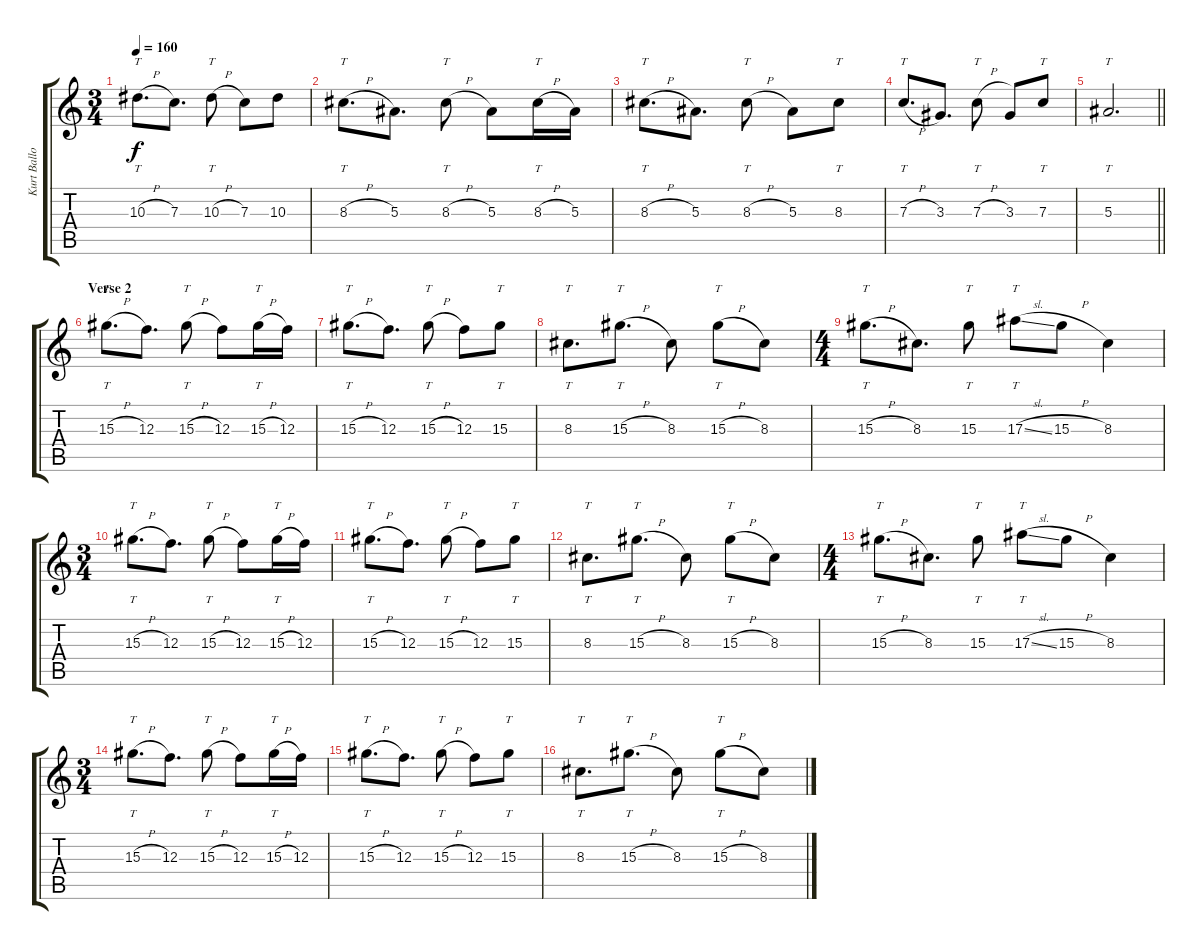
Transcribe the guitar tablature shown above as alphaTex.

\track ("Kurt Ballou" "Kurt Ballo") {instrument distortionguitar}
\staff {score tabs}
\tuning (D4 A3 F3 C3 G2 C2) {hide}
\ts (3 4)
\tempo 160
\clef g2
\ks c
10.3{h}.8{tt d dy f} 7.3.8{d} 10.3{h}.8{tt} 7.3.8 10.3.8 |
8.3{h}.8{tt d} 5.3.8{d} 8.3{h}.8{tt} 5.3.8 8.3{h}.16{tt} 5.3.16 |
8.3{h}.8{tt d} 5.3.8{d} 8.3{h}.8{tt} 5.3.8 8.3.8{tt} |
7.3{h}.8{tt d} 3.3.8{d} 7.3{h}.8{tt} 3.3.8 7.3.8{tt} |
\barLineRight lightlight
5.3.2{tt d} |
\section ("" "Verse 2")
15.3{h}.8{tt d} 12.3.8{d} 15.3{h}.8{tt} 12.3.8 15.3{h}.16{tt} 12.3.16 |
15.3{h}.8{tt d} 12.3.8{d} 15.3{h}.8{tt} 12.3.8 15.3.8{tt} |
8.3.8{tt d} 15.3{h}.8{tt d} 8.3.8 15.3{h}.8{tt} 8.3.8 |
\ts (4 4)
15.3{h}.8{tt d} 8.3.8{d} 15.3.8{tt} 17.3{sl}.8{tt} 15.3{h}.8 8.3.4 |
\ts (3 4)
15.3{h}.8{tt d} 12.3.8{d} 15.3{h}.8{tt} 12.3.8 15.3{h}.16{tt} 12.3.16 |
15.3{h}.8{tt d} 12.3.8{d} 15.3{h}.8{tt} 12.3.8 15.3.8{tt} |
8.3.8{tt d} 15.3{h}.8{tt d} 8.3.8 15.3{h}.8{tt} 8.3.8 |
\ts (4 4)
15.3{h}.8{tt d} 8.3.8{d} 15.3.8{tt} 17.3{sl}.8{tt} 15.3{h}.8 8.3.4 |
\ts (3 4)
15.3{h}.8{tt d} 12.3.8{d} 15.3{h}.8{tt} 12.3.8 15.3{h}.16{tt} 12.3.16 |
15.3{h}.8{tt d} 12.3.8{d} 15.3{h}.8{tt} 12.3.8 15.3.8{tt} |
8.3.8{tt d} 15.3{h}.8{tt d} 8.3.8 15.3{h}.8{tt} 8.3.8
